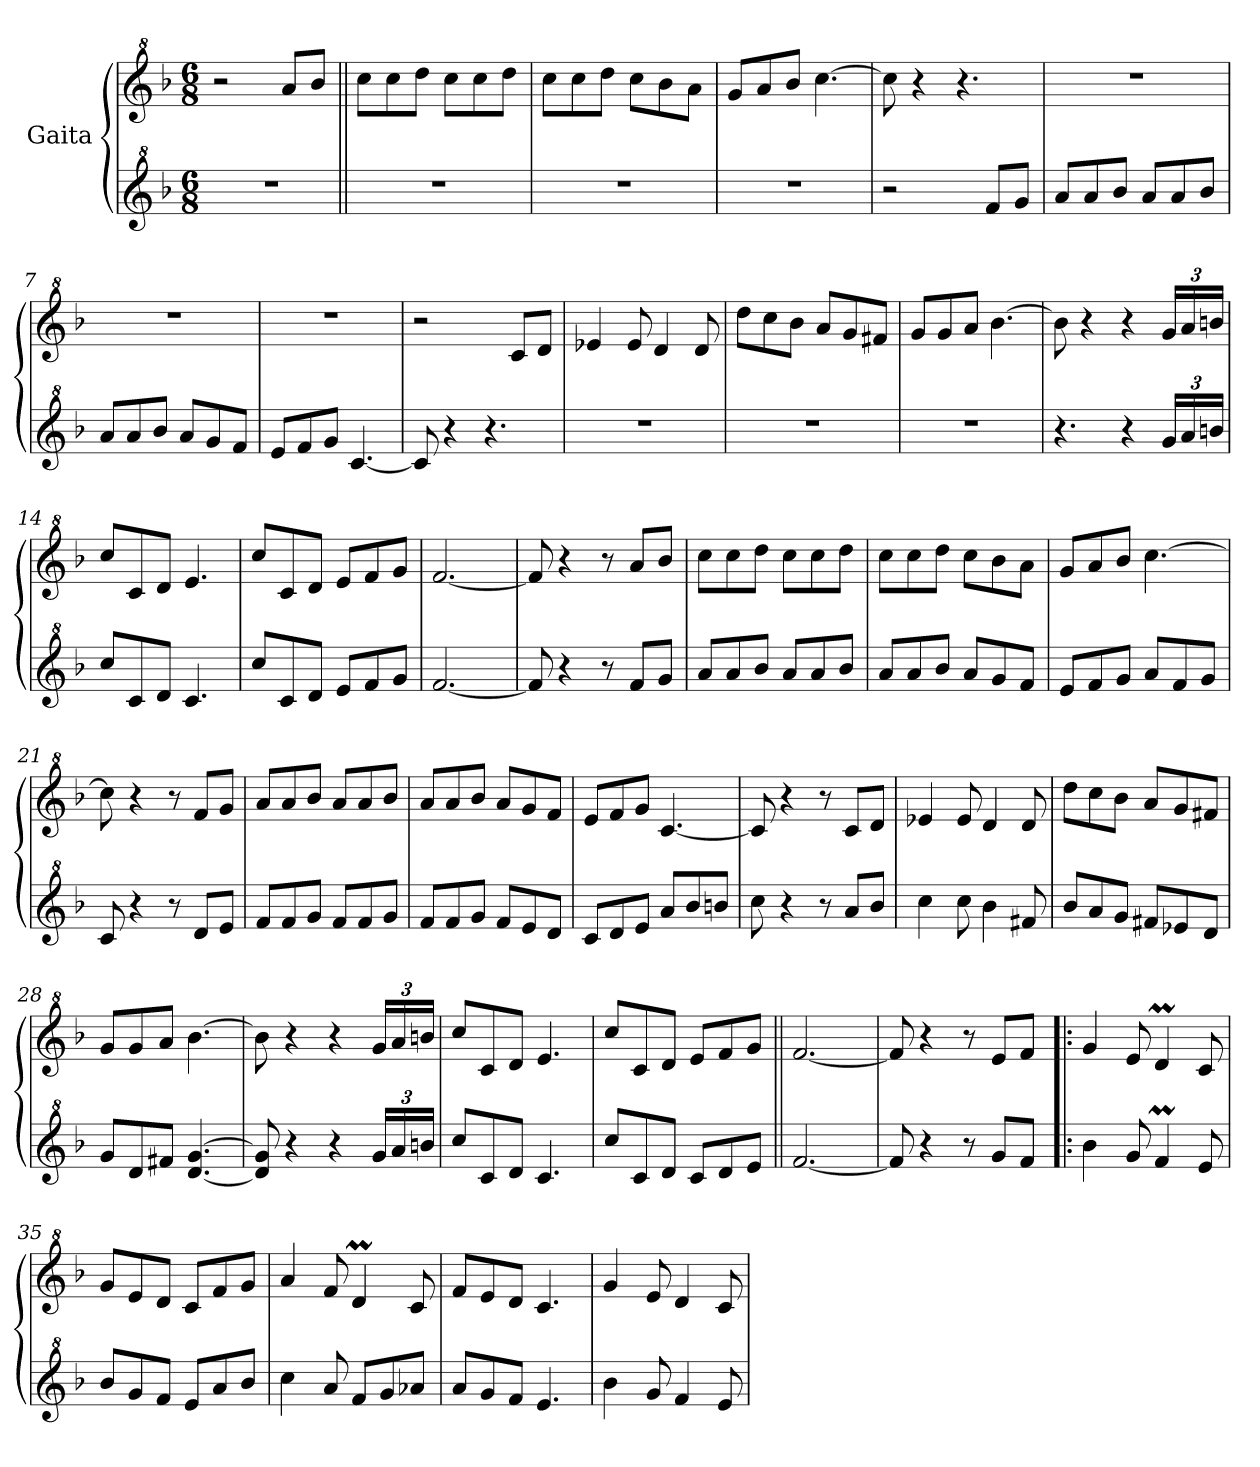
**kern	**kern
*part2	*part1
*staff2	*staff1
*I"Gaita	*I"Gaita
*clefG^2	*clefG^2
*k[b-]	*k[b-]
*F:	*F:
*M6/8	*M6/8
*MM195	*MM195
=1	=1
2.r	2r
.	8aa/L
.	8bb-/J
=2||	=2||
2.r	8ccc\L
.	8ccc\
.	8ddd\J
.	8ccc\L
.	8ccc\
.	8ddd\J
=3	=3
2.r	8ccc\L
.	8ccc\
.	8ddd\J
.	8ccc\L
.	8bb-\
.	8aa\J
=4	=4
2.r	8gg/L
.	8aa/
.	8bb-/J
.	[4.ccc\
=5	=5
2r	8ccc\]
.	4r
.	4.r
8ff/L	.
8gg/J	.
=6	=6
8aa/L	2.r
8aa/	.
8bb-/J	.
8aa/L	.
8aa/	.
8bb-/J	.
=7	=7
8aa/L	2.r
8aa/	.
8bb-/J	.
8aa/L	.
8gg/	.
8ff/J	.
=8	=8
8ee/L	2.r
8ff/	.
8gg/J	.
[4.cc/	.
!!LO:LB:g=z
=9	=9
8cc/]	2r
4r	.
4.r	.
.	8cc/L
.	8dd/J
=10	=10
2.r	4ee-X/
.	8ee-/
.	4dd/
.	8dd/
=11	=11
2.r	8ddd\L
.	8ccc\
.	8bb-\J
.	8aa/L
.	8gg/
.	8ff#X/J
=12	=12
2.r	8gg/L
.	8gg/
.	8aa/J
.	[4.bb-\
=13	=13
4.r	8bb-\]
.	4r
4r	4r
*Xbrackettup	*Xbrackettup
24gg/LL	24gg/LL
24aa/	24aa/
24bbn/JJ	24bbn/JJ
=14	=14
8ccc/L	8ccc/L
8cc/	8cc/
8dd/J	8dd/J
4.cc/	4.ee/
=15	=15
8ccc/L	8ccc/L
8cc/	8cc/
8dd/J	8dd/J
8ee/L	8ee/L
8ff/	8ff/
8gg/J	8gg/J
=16	=16
[2.ff/	[2.ff/
!!LO:LB:g=z
=17	=17
8ff/]	8ff/]
4r	4r
8r	8r
8ff/L	8aa/L
8gg/J	8bb-/J
=18	=18
8aa/L	8ccc\L
8aa/	8ccc\
8bb-/J	8ddd\J
8aa/L	8ccc\L
8aa/	8ccc\
8bb-/J	8ddd\J
=19	=19
8aa/L	8ccc\L
8aa/	8ccc\
8bb-/J	8ddd\J
8aa/L	8ccc\L
8gg/	8bb-\
8ff/J	8aa\J
=20	=20
8ee/L	8gg/L
8ff/	8aa/
8gg/J	8bb-/J
8aa/L	[4.ccc\
8ff/	.
8gg/J	.
=21	=21
8cc/	8ccc\]
4r	4r
8r	8r
8dd/L	8ff/L
8ee/J	8gg/J
=22	=22
8ff/L	8aa/L
8ff/	8aa/
8gg/J	8bb-/J
8ff/L	8aa/L
8ff/	8aa/
8gg/J	8bb-/J
=23	=23
8ff/L	8aa/L
8ff/	8aa/
8gg/J	8bb-/J
8ff/L	8aa/L
8ee/	8gg/
8dd/J	8ff/J
!!LO:LB:g=z
=24	=24
8cc/L	8ee/L
8dd/	8ff/
8ee/J	8gg/J
8aa/L	[4.cc/
8bb-/	.
8bbn/J	.
=25	=25
8ccc\	8cc/]
4r	4r
8r	8r
8aa/L	8cc/L
8bb-/J	8dd/J
=26	=26
4ccc\	4ee-X/
8ccc\	8ee-/
4bb-\	4dd/
8ff#X/	8dd/
=27	=27
8bb-/L	8ddd\L
8aa/	8ccc\
8gg/J	8bb-\J
8ff#X/L	8aa/L
8ee-X/	8gg/
8dd/J	8ff#X/J
=28	=28
8gg/L	8gg/L
8dd/	8gg/
8ff#X/J	8aa/J
[4.dd/ [4.gg/	[4.bb-\
=29	=29
8dd/] 8gg/]	8bb-\]
4r	4r
4r	4r
24gg/LL	24gg/LL
24aa/	24aa/
24bbn/JJ	24bbn/JJ
=30	=30
8ccc/L	8ccc/L
8cc/	8cc/
8dd/J	8dd/J
4.cc/	4.ee/
!!LO:LB:g=z
=31	=31
8ccc/L	8ccc/L
8cc/	8cc/
8dd/J	8dd/J
8cc/L	8ee/L
8dd/	8ff/
8ee/J	8gg/J
=32||	=32||
[2.ff/	[2.ff/
=33	=33
8ff/]	8ff/]
4r	4r
8r	8r
8gg/L	8ee/L
8ff/J	8ff/J
=34!|:	=34!|:
4bb-\	4gg/
8gg/	8ee/
4ffM/	4ddM/
8ee/	8cc/
=35	=35
8bb-/L	8gg/L
8gg/	8ee/
8ff/J	8dd/J
8ee/L	8cc/L
8aa/	8ff/
8bb-/J	8gg/J
=36	=36
4ccc\	4aa/
8aa/	8ff/
8ff/L	4ddM/
8gg/	.
8aa-X/J	8cc/
=37	=37
8aa/L	8ff/L
8gg/	8ee/
8ff/J	8dd/J
4.ee/	4.cc/
=38	=38
4bb-\	4gg/
8gg/	8ee/
4ff/	4dd/
8ee/	8cc/
=	=
*-	*-
